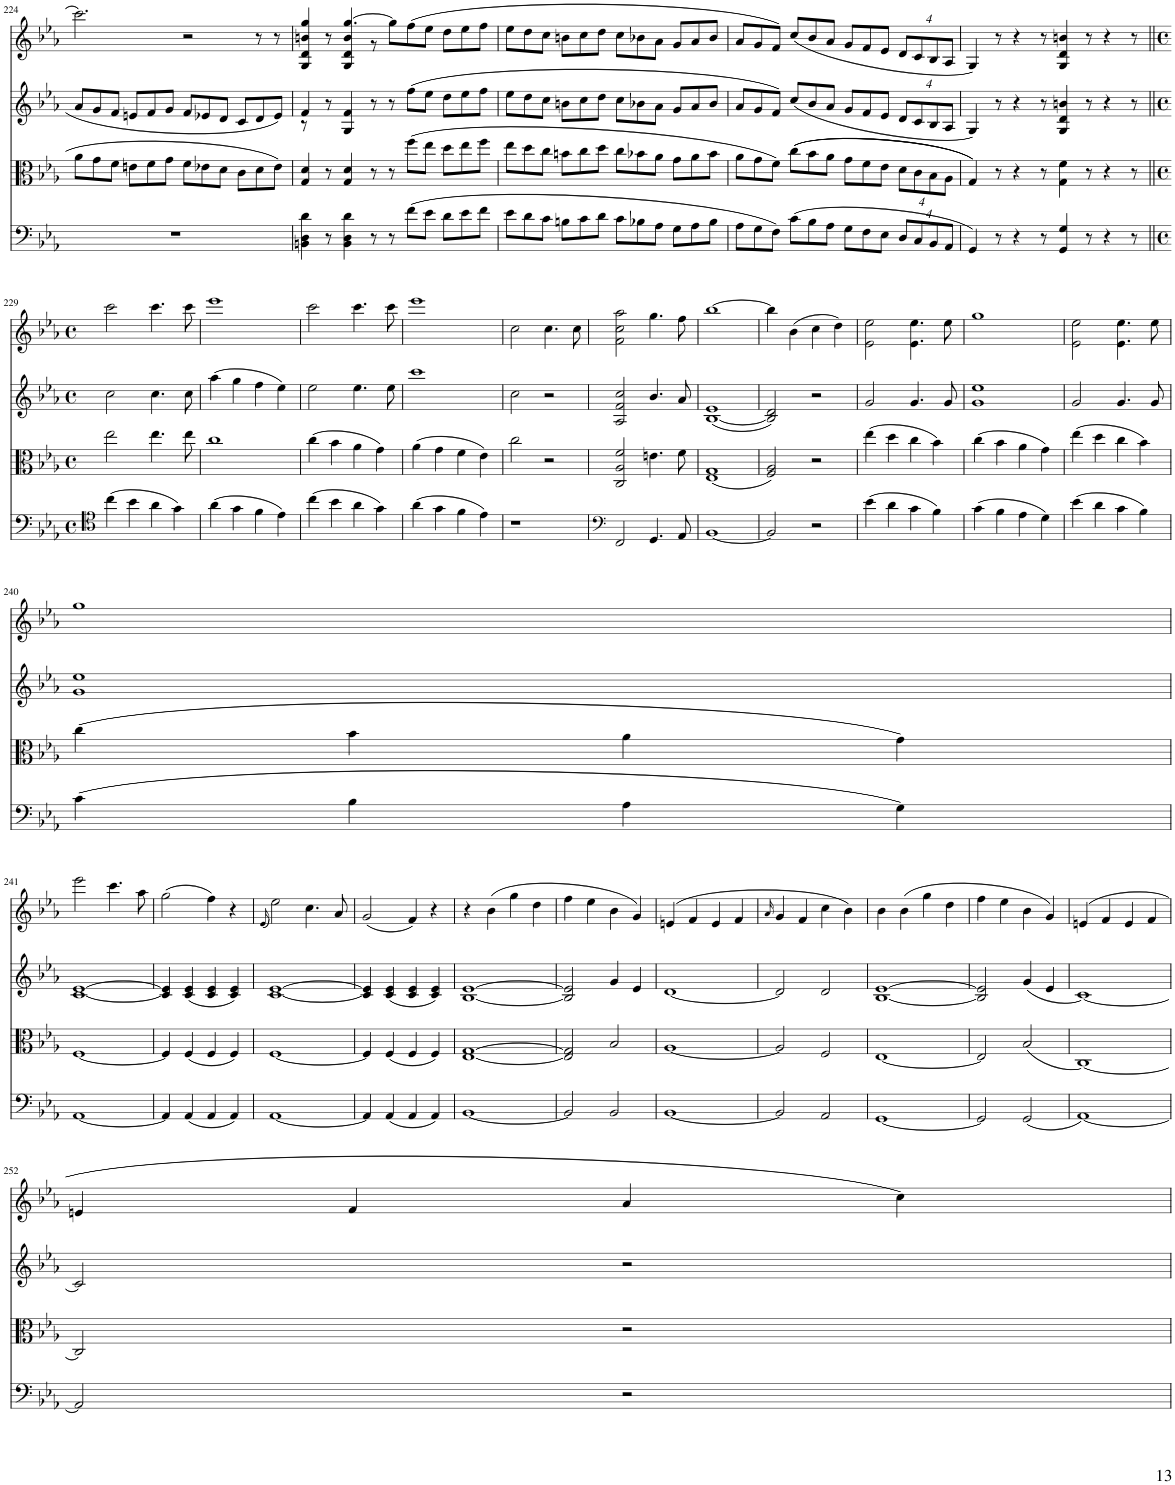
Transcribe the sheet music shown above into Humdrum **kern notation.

**kern	**kern	**kern	**kern
*part4	*part3	*part2	*part1
*staff4	*staff3	*staff2	*staff1
*I"Sampler	*I"Sampler	*I"Sampler	*I"Sampler
*I'Samp	*I'Samp	*I'Samp	*I'Samp
!!LO:PB:g=z
*clefF4	*clefC3	*clefG2	*clefG2
*k[b-e-a-]	*k[b-e-a-]	*k[b-e-a-]	*k[b-e-a-]
*M12/8	*M12/8	*M12/8	*M12/8
=224	=224	=224	=224
1.r	8a-\L	8a-/L	2.ccc\]
.	8g\	8g/	.
.	8f\J	8f/J	.
.	8en\L	8en/L	.
.	8f\	8f/	.
.	8g\J	8g/J	.
.	8f\L	8f/L	2r
.	8e-X\	8e-X/	.
.	8d\J	8d/J	.
.	8c\L	8c/L	.
.	8d\	8d/	8r
.	8e-\J	8e-/J	8r
=225	=225	=225	=225
*	*	*^	*^
4BBn\ 4D\ 4d\	4G/ 4d/	4f/	8r	4G/ 4d/ 4bn/ 4gg/	4.ryy
.	.	.	1ryy	.	.
8r	8r	8r	.	8r	.
4BB\ 4D\ 4d\	4G/ 4d/	4G/ 4f/	.	[4.gg/	4G/ 4d/ 4b/
8r	8r	8r	.	.	8r
8r	8r	8r	.	8gg\L]	2.ryy
(8f\L	(8ff\L	(8ff\L	.	(8ff\	.
8e-\J	8ee-\J	8ee-\J	.	8ee-\J	.
8d\L	8dd\L	8dd\L	4.ryy	8dd\L	.
8e-\	8ee-\	8ee-\	.	8ee-\	.
8f\J	8ff\J	8ff\J	.	8ff\J	.
*	*	*v	*v	*	*
*	*	*	*v	*v
=226	=226	=226	=226
8e-\L	8ee-\L	8ee-\L	8ee-\L
8d\	8dd\	8dd\	8dd\
8c\J	8cc\J	8cc\J	8cc\J
8Bn\L	8bn\L	8bn\L	8bn\L
8c\	8cc\	8cc\	8cc\
8d\J	8dd\J	8dd\J	8dd\J
8c\L	8cc\L	8cc\L	8cc\L
8B-X\	8b-X\	8b-X\	8b-X\
8A-\J	8a-\J	8a-\J	8a-\J
8G\L	8g\L	8g/L	8g/L
8A-\	8a-\	8a-/	8a-/
8B-\J	8b-\J	8b-/J	8b-/J
=227	=227	=227	=227
8A-\L	8a-\L	8a-/L	8a-/L
8G\	8g\	8g/	8g/
8F\J)	8f\J)	8f/J)	8f/J)
(8c\L	((8cc\L	(8cc/L	(8cc/L
8B-\	8b-\	8b-/	8b-/
8A-\J	8a-\J	8a-/J	8a-/J
8G\L	8g\L	8g/L	8g/L
8F\	8f\	8f/	8f/
8E-\J	8e-\J	8e-/J	8e-/J
*Xbrackettup	*Xbrackettup	*Xbrackettup	*Xbrackettup
32%3D/L	32%3d\L	32%3d/L	32%3d/L
32%3C/	32%3c\	32%3c/	32%3c/
32%3BB-/	32%3B-\	32%3B-/	32%3B-/
32%3AA-/J	32%3A-\J	32%3A-/J	32%3A-/J
=228	=228	=228	=228
4GG/)	4G/))	4G/)	4G/)
8r	8r	8r	8r
4r	4r	4r	4r
8r	8r	8r	8r
4GG/ 4G/	4G\ 4f\	4G/ 4d/ 4bn/	4G/ 4d/ 4bn/
8r	8r	8r	8r
4r	4r	4r	4r
8r	8r	8r	8r
!!LO:LB:g=z
=229||	=229||	=229||	=229||
*clefC4	*	*	*
*M4/4	*M4/4	*M4/4	*M4/4
*met(c)	*met(c)	*met(c)	*met(c)
(4cc\	2ee-\	2cc\	2ccc\
4b-\	.	.	.
4a-\	4.ee-\	4.cc\	4.ccc\
4g\)	.	.	.
.	8ee-\	8cc\	8ccc\
=230	=230	=230	=230
(4a-\	1cc	(4aa-\	1eee-
4g\	.	4gg\	.
4f\	.	4ff\	.
4e-\)	.	4ee-\)	.
=231	=231	=231	=231
(4cc\	(4cc\	2ee-\	2ccc\
4b-\	4b-\	.	.
4a-\	4a-\	4.ee-\	4.ccc\
4g\)	4g\)	.	.
.	.	8ee-\	8ccc\
=232	=232	=232	=232
(4a-\	(4a-\	1ccc	1eee-
4g\	4g\	.	.
4f\	4f\	.	.
4e-\)	4e-\)	.	.
=233	=233	=233	=233
1r	2cc\	2cc\	2cc\
.	2r	2r	4.cc\
.	.	.	8cc\
=234	=234	=234	=234
*clefF4	*	*	*
2FF/	2C/ 2A-/ 2f/	2A-/ 2f/ 2cc/	2f\ 2cc\ 2aa-\
4.GG/	4.en\	4.b-/	4.gg\
8AA-/	8f\	8a-/	8ff\
=235	=235	=235	=235
[1BB-	(1E- 1G	([1B- 1e-	[1bb-
=236	=236	=236	=236
2BB-/]	2F/ 2A-/)	2B-/] 2d/)	4bb-\]
.	.	.	(4b-\
2r	2r	2r	4cc\
.	.	.	4dd\)
=237	=237	=237	=237
(4e-\	(4ee-\	2g/	2e-\ 2ee-\
4d\	4dd\	.	.
4c\	4cc\	4.g/	4.e-\ 4.ee-\
4B-\)	4b-\)	.	.
.	.	8g/	8ee-\
=238	=238	=238	=238
(4c\	(4cc\	1g 1ee-	1gg
4B-\	4b-\	.	.
4A-\	4a-\	.	.
4G\)	4g\)	.	.
=239	=239	=239	=239
(4e-\	(4ee-\	2g/	2e-\ 2ee-\
4d\	4dd\	.	.
4c\	4cc\	4.g/	4.e-\ 4.ee-\
4B-\)	4b-\)	.	.
.	.	8g/	8ee-\
!!LO:LB:g=z
=240	=240	=240	=240
(4c\	(4cc\	1g 1ee-	1gg
4B-\	4b-\	.	.
4A-\	4a-\	.	.
4G\)	4g\)	.	.
!!LO:LB:g=z
=241	=241	=241	=241
[1AA-	[1F	[1c [1e-	2eee-\
.	.	.	4.ccc\
.	.	.	8aa-\
=242	=242	=242	=242
4AA-/]	4F/]	4c/] 4e-/]	(2gg\
(4AA-/	(4F/	(4c/ 4e-/	.
4AA-/	4F/	4c/ 4e-/	4ff\)
4AA-/)	4F/)	4c/ 4e-/)	4r
=243	=243	=243	=243
.	.	.	(16qe-/
[1AA-	[1F	[1c [1e-	2ee-\)
.	.	.	4.cc\
.	.	.	8a-/
=244	=244	=244	=244
4AA-/]	4F/]	4c/] 4e-/]	(2g/
(4AA-/	(4F/	(4c/ 4e-/	.
4AA-/	4F/	4c/ 4e-/	4f/)
4AA-/)	4F/)	4c/ 4e-/)	4r
=245	=245	=245	=245
[1BB-	[1E- [1G	[1B- [1e-	4r
.	.	.	(4b-\
.	.	.	4gg\
.	.	.	4dd\
=246	=246	=246	=246
2BB-/]	2E-/] 2G/]	2B-/] 2e-/]	4ff\
.	.	.	4ee-\
2BB-/	2B-/	4g/	4b-\
.	.	4e-/	4g/)
=247	=247	=247	=247
[1BB-	[1A-	[1d	(4en/
.	.	.	4f/
.	.	.	4e/
.	.	.	4f/
=248	=248	=248	=248
.	.	.	16qa-/
2BB-/]	2A-/]	2d/]	4g/
.	.	.	4f/
2AA-/	2F/	2d/	4cc\
.	.	.	4b-\)
=249	=249	=249	=249
[1GG	[1E-	[1B- [1e-	4b-\
.	.	.	(4b-\
.	.	.	4gg\
.	.	.	4dd\
=250	=250	=250	=250
2GG/]	2E-/]	2B-/] 2e-/]	4ff\
.	.	.	4ee-\
(2GG/	(2B-/	(4g/	4b-\
.	.	4e-/	4g/)
=251	=251	=251	=251
[1AA-)	[1C)	[1c)	(4en/
.	.	.	4f/
.	.	.	4e/
.	.	.	4f/
!!LO:LB:g=z
=252	=252	=252	=252
2AA-/]	2C/]	2c/]	4en/
.	.	.	4f/
2r	2r	2r	4a-/
.	.	.	4cc\)
=	=	=	=
*-	*-	*-	*-
